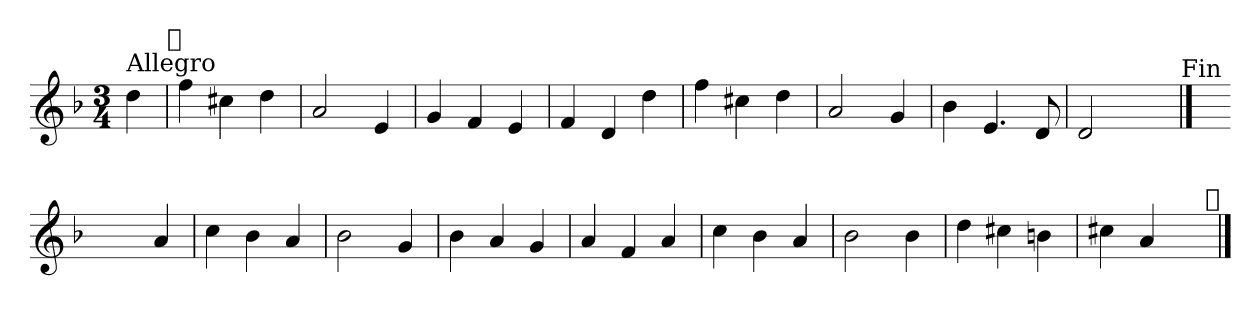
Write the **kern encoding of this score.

**kern
*part1
*staff1
*clefG2
*k[b-]
*d:
*M3/4
=
!LO:TX:a:t=Allegro
4dd\
!LO:TX:a:t=𝄋
=1
4ff\
4cc#X\
4dd\
=2
2a/
4e/
=3
4g/
4f/
4e/
=4
4f/
4d/
4dd\
=5
4ff\
4cc#X\
4dd\
=6
2a/
4g/
=7
4b-\
4.e/
8d/
!!LO:LB:g=z
=8
2d/
4ryy
!LO:TX:a:t=Fin
==9
2ryy
4a/
=10
4cc\
4b-\
4a/
=11
2b-\
4g/
=12
4b-\
4a/
4g/
=13
4a/
4f/
4a/
=14
4cc\
4b-\
4a/
=15
2b-\
4b-\
!!LO:LB:g=z
=16
4dd\
4cc#X\
4bn\
=17
4cc#X\
4a/
4ryy
!LO:TX:a:t=𝄋
==
*-
